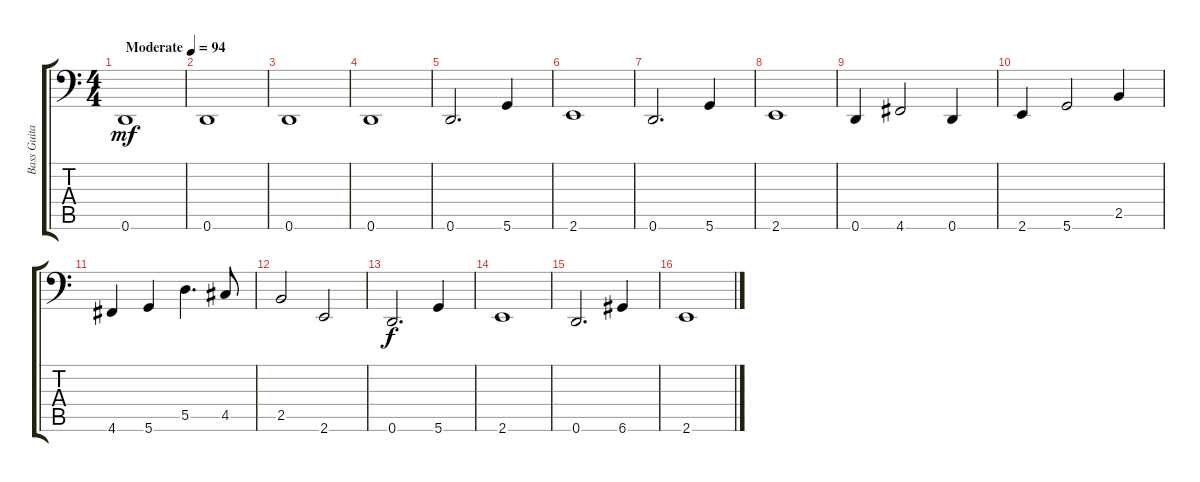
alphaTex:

\track ("Bass Guitar" "Bass Guita") {instrument acousticbass}
\staff {score tabs}
\tuning (E3 B2 G2 D2 A1 D1) {hide}
\ts (4 4)
\tempo (94 "Moderate")
\clef f4
\ks c
0.6.1{dy mf instrument acousticbass} |
0.6.1 |
0.6.1 |
0.6.1 |
0.6.2{d} 5.6.4 |
2.6.1 |
0.6.2{d} 5.6.4 |
2.6.1 |
0.6.4 4.6.2 0.6.4 |
2.6.4 5.6.2 2.5.4 |
4.6.4 5.6.4 5.5.4{d} 4.5.8 |
2.5.2 2.6.2 |
0.6.2{d dy f} 5.6.4 |
2.6.1 |
0.6.2{d} 6.6.4 |
2.6.1
